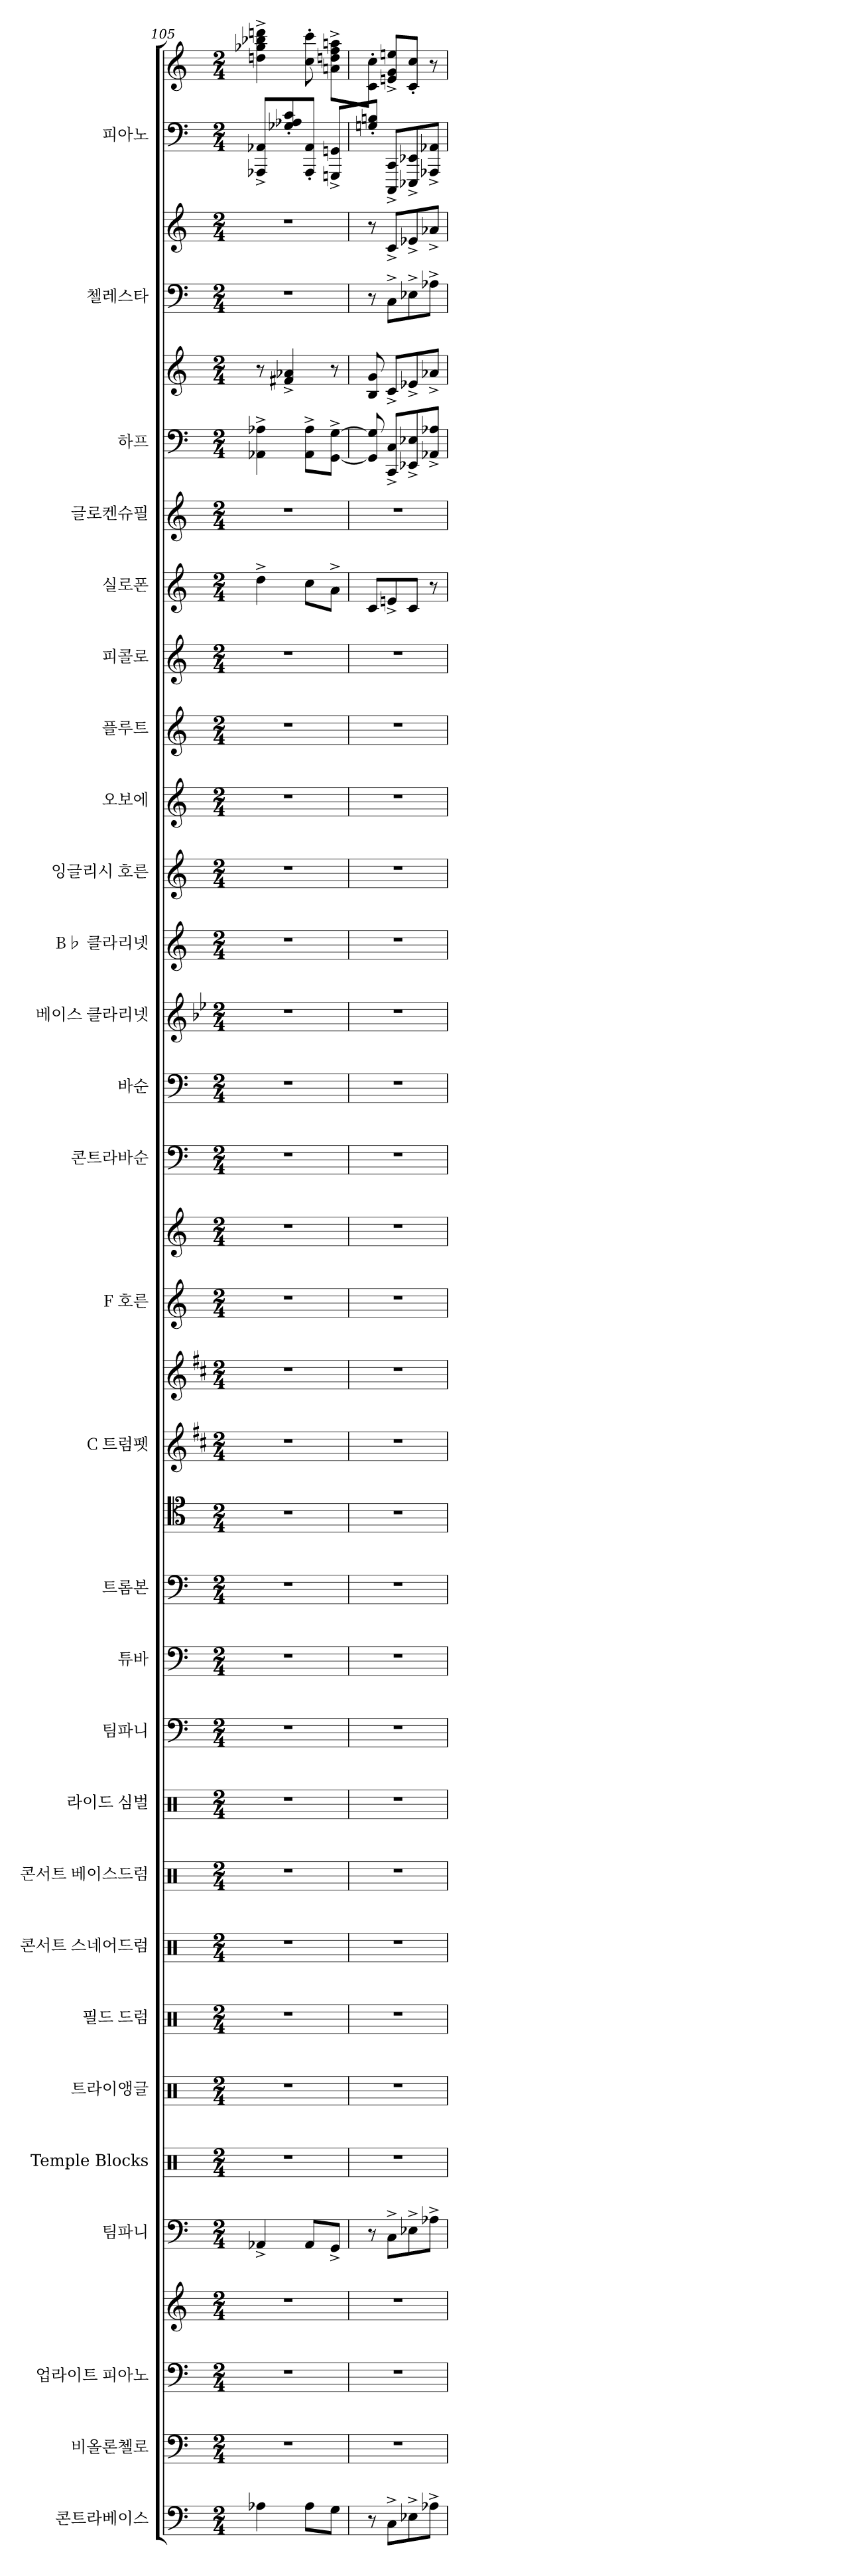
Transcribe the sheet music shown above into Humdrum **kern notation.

**kern	**kern	**kern	**kern	**kern	**kern	**kern	**kern	**kern	**kern	**kern	**kern	**kern	**kern	**kern	**kern	**kern	**kern	**kern	**kern	**kern	**kern	**kern	**kern	**kern	**kern	**kern	**kern	**kern	**kern	**kern	**kern	**kern	**kern	**kern
*part28	*part27	*part26	*part26	*part25	*part24	*part23	*part22	*part21	*part20	*part19	*part18	*part17	*part16	*part16	*part15	*part15	*part14	*part14	*part13	*part12	*part11	*part10	*part9	*part8	*part7	*part6	*part5	*part4	*part3	*part3	*part2	*part2	*part1	*part1
*staff35	*staff34	*staff33	*staff32	*staff31	*staff30	*staff29	*staff28	*staff27	*staff26	*staff25	*staff24	*staff23	*staff22	*staff21	*staff20	*staff19	*staff18	*staff17	*staff16	*staff15	*staff14	*staff13	*staff12	*staff11	*staff10	*staff9	*staff8	*staff7	*staff6	*staff5	*staff4	*staff3	*staff2	*staff1
*I"콘트라베이스	*I"비올론첼로	*I"업라이트 피아노	*	*I"팀파니	*I"Temple Blocks	*I"트라이앵글	*I"필드 드럼	*I"콘서트 스네어드럼	*I"콘서트 베이스드럼	*I"라이드 심벌	*I"팀파니	*I"튜바	*I"트롬본	*	*I"C 트럼펫	*	*I"F 호른	*	*I"콘트라바순	*I"바순	*I"베이스 클라리넷	*I"B♭ 클라리넷	*I"잉글리시 호른	*I"오보에	*I"플루트	*I"피콜로	*I"실로폰	*I"글로켄슈필	*I"하프	*	*I"첼레스타	*	*I"피아노	*
*	*	*	*	*	*I'Tmp. Bl.	*	*	*	*	*	*	*	*	*	*	*	*	*	*	*	*	*	*	*	*	*	*	*	*	*	*	*	*	*
*clefF4	*clefF4	*clefF4	*clefG2	*clefF4	*clefX	*clefX	*clefX	*clefX	*clefX	*clefX	*clefF4	*clefF4	*clefF4	*clefC4	*clefG2	*clefG2	*clefG2	*clefG2	*clefF4	*clefF4	*clefG2	*clefG2	*clefG2	*clefG2	*clefG2	*clefG2	*clefG2	*clefG2	*clefF4	*clefG2	*clefF4	*clefG2	*clefF4	*clefG2
*ITrd7c12	*	*	*	*	*	*	*	*	*	*	*	*	*	*	*ITrd1c2	*ITrd1c2	*ITrd4c7	*ITrd4c7	*ITrd7c12	*	*ITrd8c14	*ITrd1c2	*ITrd4c7	*	*	*ITrd-7c-12	*ITrd-7c-12	*ITrd-14c-24	*	*	*ITrd-7c-12	*ITrd-7c-12	*	*
*k[]	*k[]	*k[]	*k[]	*k[]	*k[]	*k[]	*k[]	*k[]	*k[]	*k[]	*k[]	*k[]	*k[]	*k[]	*k[]	*k[]	*k[b-]	*k[b-]	*k[]	*k[]	*k[b-e-]	*k[b-e-]	*k[b-]	*k[]	*k[]	*k[]	*k[]	*k[]	*k[]	*k[]	*k[]	*k[]	*k[]	*k[]
*M2/4	*M2/4	*M2/4	*M2/4	*M2/4	*M2/4	*M2/4	*M2/4	*M2/4	*M2/4	*M2/4	*M2/4	*M2/4	*M2/4	*M2/4	*M2/4	*M2/4	*M2/4	*M2/4	*M2/4	*M2/4	*M2/4	*M2/4	*M2/4	*M2/4	*M2/4	*M2/4	*M2/4	*M2/4	*M2/4	*M2/4	*M2/4	*M2/4	*M2/4	*M2/4
=105	=105	=105	=105	=105	=105	=105	=105	=105	=105	=105	=105	=105	=105	=105	=105	=105	=105	=105	=105	=105	=105	=105	=105	=105	=105	=105	=105	=105	=105	=105	=105	=105	=105	=105
4AA-X\	2r	2r	2r	4AA-X^/	2r	2r	2r	2r	2r	2r	2r	2r	2r	2r	2r	2r	2r	2r	2r	2r	2r	2r	2r	2r	2r	2r	4ddd^\	2r	4AA-X\^ 4A-X\^	8r	2r	2r	8AAA-X/^ 8AA-X/^L	4ddn\^ 4gg-X\^ 4bb-X\^ 4dddn\^
.	.	.	.	.	.	.	.	.	.	.	.	.	.	.	.	.	.	.	.	.	.	.	.	.	.	.	.	.	.	4f#X/^ 4a-X/^	.	.	8G-X/' 8A-X/' 8c/'	.
8AA-\L	.	.	.	8AA-/L	.	.	.	.	.	.	.	.	.	.	.	.	.	.	.	.	.	.	.	.	.	.	8ccc\L	.	8AA-\^ 8A-\^L	.	.	.	8AAA-/' 8AA-/'J	8cc\' 8ccc\'
8GG\J	.	.	.	8GG^/J	.	.	.	.	.	.	.	.	.	.	.	.	.	.	.	.	.	.	.	.	.	.	8aa^\J	.	[8GG\^ [8G\^J	8r	.	.	8GGGn/^ 8GGn/^L	8an\^ 8ddn\^ 8ff\^ 8aan\^L
=106	=106	=106	=106	=106	=106	=106	=106	=106	=106	=106	=106	=106	=106	=106	=106	=106	=106	=106	=106	=106	=106	=106	=106	=106	=106	=106	=106	=106	=106	=106	=106	=106	=106	=106
8r	2r	2r	2r	8r	2r	2r	2r	2r	2r	2r	2r	2r	2r	2r	2r	2r	2r	2r	2r	2r	2r	2r	2r	2r	2r	2r	8cc/L	2r	8GG/] 8G/]	8B/ 8g/	8r	8r	8Gn/' 8Bn/'J	8c\' 8cc\'J
8CC^\L	.	.	.	8C^\L	.	.	.	.	.	.	.	.	.	.	.	.	.	.	.	.	.	.	.	.	.	.	8een^/	.	8CC/^ 8C/^L	8c^/L	8c^\L	8cc^/L	8CCC/^ 8CC/^L	8en/^ 8g/^ 8een/^L
8EE-X^\	.	.	.	8E-X^\	.	.	.	.	.	.	.	.	.	.	.	.	.	.	.	.	.	.	.	.	.	.	8cc/J	.	8EE-X/^ 8E-X/^	8e-X^/	8e-X^\	8ee-X^/	8EEE-X/^ 8EE-X/^	8c/' 8cc/'J
8AA-X^\J	.	.	.	8A-X^\J	.	.	.	.	.	.	.	.	.	.	.	.	.	.	.	.	.	.	.	.	.	.	8r	.	8AA-X/^ 8A-X/^J	8a-X^/J	8a-X^\J	8aa-X^/J	8AAA-X/^ 8AA-X/^J	8r
=	=	=	=	=	=	=	=	=	=	=	=	=	=	=	=	=	=	=	=	=	=	=	=	=	=	=	=	=	=	=	=	=	=	=
*-	*-	*-	*-	*-	*-	*-	*-	*-	*-	*-	*-	*-	*-	*-	*-	*-	*-	*-	*-	*-	*-	*-	*-	*-	*-	*-	*-	*-	*-	*-	*-	*-	*-	*-
